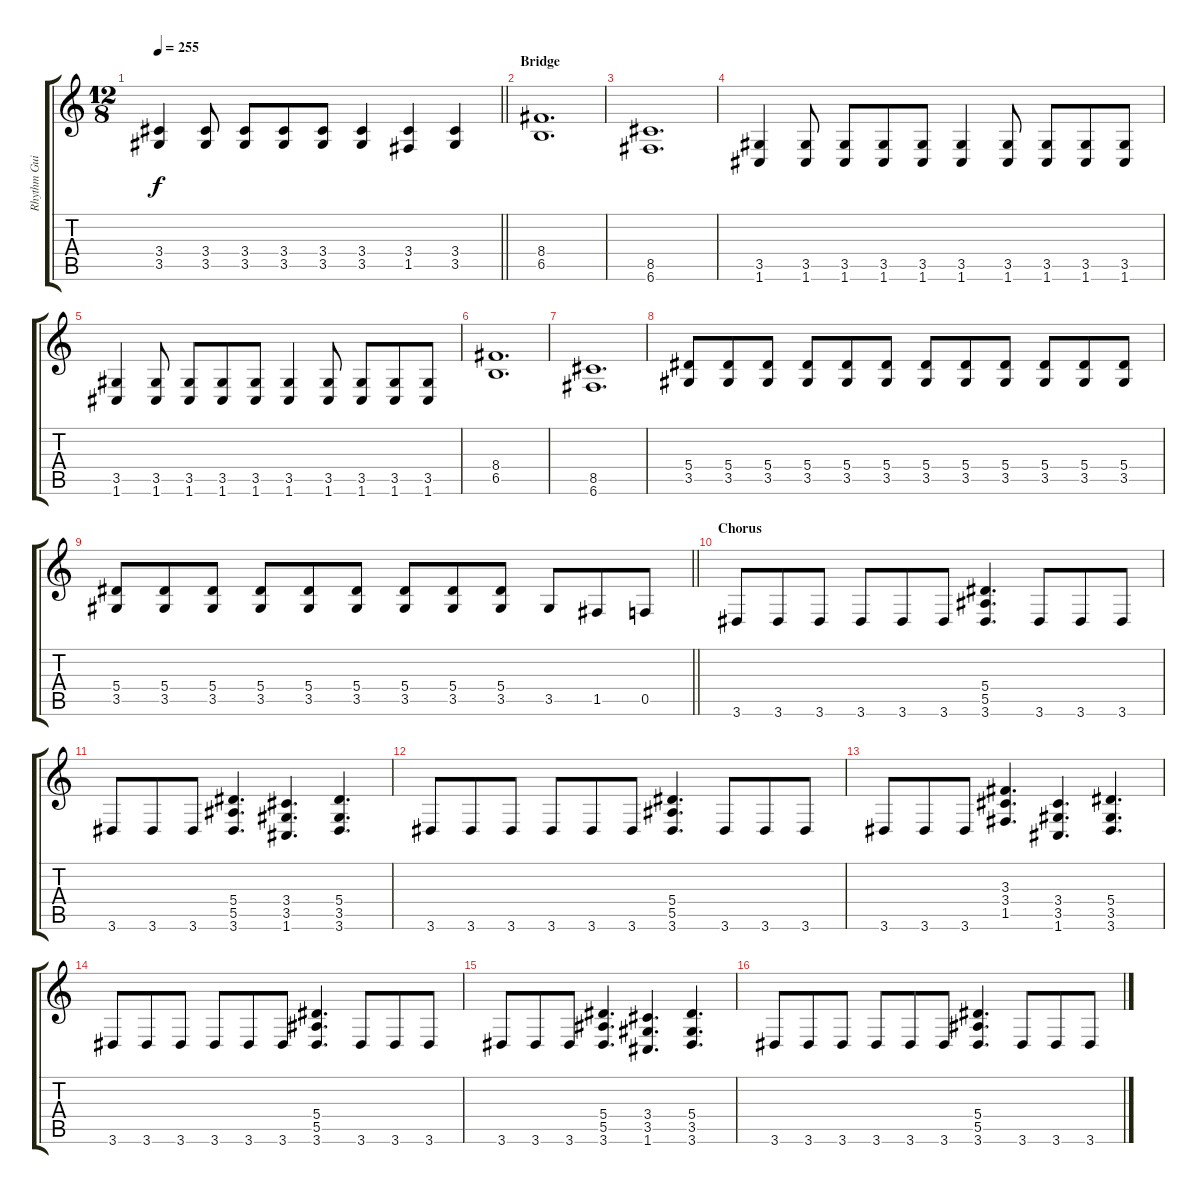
\track ("Rhythm Guitar" "Rhythm Gui") {instrument distortionguitar}
\staff {score tabs}
\tuning (C4 G3 Eb3 Bb2 F2 C2) {hide}
\ts (12 8)
\tempo 255
\clef g2
\barLineRight lightlight
\ks c
(3.4 3.5).4{dy f} (3.4 3.5).8 (3.4 3.5).8 (3.4 3.5).8 (3.4 3.5).8 (3.4 3.5).4 (3.4 1.5).4 (3.4 3.5).4 |
\section ("" "Bridge")
(8.4 6.5).1{d} |
(8.5 6.6).1{d} |
(3.5 1.6).4 (3.5 1.6).8 (3.5 1.6).8 (3.5 1.6).8 (3.5 1.6).8 (3.5 1.6).4 (3.5 1.6).8 (3.5 1.6).8 (3.5 1.6).8 (3.5 1.6).8 |
(3.5 1.6).4 (3.5 1.6).8 (3.5 1.6).8 (3.5 1.6).8 (3.5 1.6).8 (3.5 1.6).4 (3.5 1.6).8 (3.5 1.6).8 (3.5 1.6).8 (3.5 1.6).8 |
(8.4 6.5).1{d} |
(8.5 6.6).1{d} |
(5.4 3.5).8 (5.4 3.5).8 (5.4 3.5).8 (5.4 3.5).8 (5.4 3.5).8 (5.4 3.5).8 (5.4 3.5).8 (5.4 3.5).8 (5.4 3.5).8 (5.4 3.5).8 (5.4 3.5).8 (5.4 3.5).8 |
\barLineRight lightlight
(5.4 3.5).8 (5.4 3.5).8 (5.4 3.5).8 (5.4 3.5).8 (5.4 3.5).8 (5.4 3.5).8 (5.4 3.5).8 (5.4 3.5).8 (5.4 3.5).8 3.5.8 1.5.8 0.5.8 |
\section ("" "Chorus")
3.6.8 3.6.8 3.6.8 3.6.8 3.6.8 3.6.8 (5.4 5.5 3.6).4{d} 3.6.8 3.6.8 3.6.8 |
3.6.8 3.6.8 3.6.8 (5.4 5.5 3.6).4{d} (3.4 3.5 1.6).4{d} (5.4 3.5 3.6).4{d} |
3.6.8 3.6.8 3.6.8 3.6.8 3.6.8 3.6.8 (5.4 5.5 3.6).4{d} 3.6.8 3.6.8 3.6.8 |
3.6.8 3.6.8 3.6.8 (3.3 3.4 1.5).4{d} (3.4 3.5 1.6).4{d} (5.4 3.5 3.6).4{d} |
3.6.8 3.6.8 3.6.8 3.6.8 3.6.8 3.6.8 (5.4 5.5 3.6).4{d} 3.6.8 3.6.8 3.6.8 |
3.6.8 3.6.8 3.6.8 (5.4 5.5 3.6).4{d} (3.4 3.5 1.6).4{d} (5.4 3.5 3.6).4{d} |
3.6.8 3.6.8 3.6.8 3.6.8 3.6.8 3.6.8 (5.4 5.5 3.6).4{d} 3.6.8 3.6.8 3.6.8
